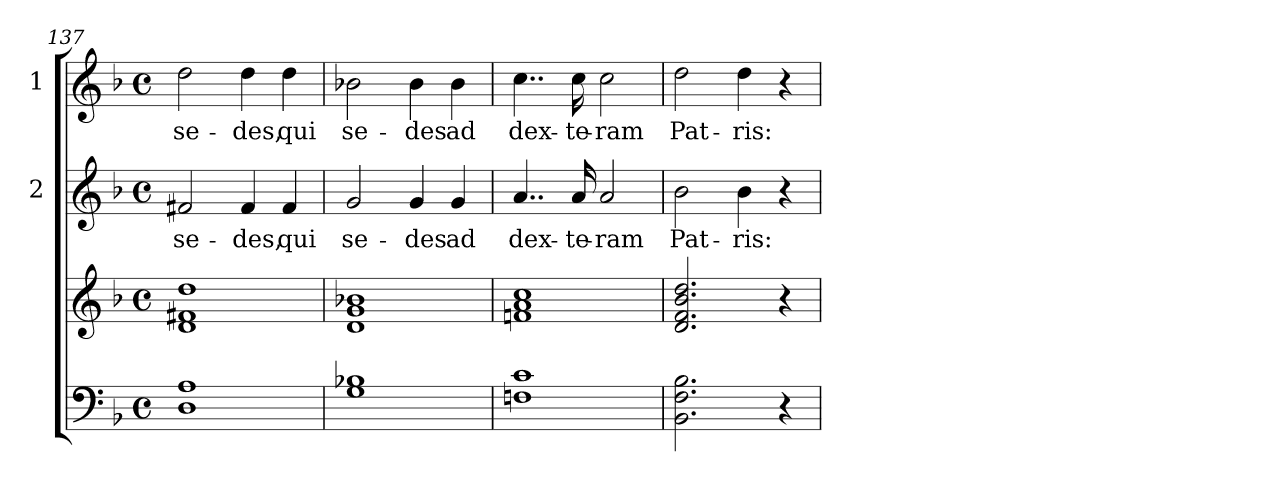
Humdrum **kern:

**kern	**kern	**kern	**text	**kern	**text
*part3	*part3	*part2	*part2	*part1	*part1
*staff4	*staff3	*staff2	*staff2	*staff1	*staff1
*	*	*I"2	*	*I"1	*
*clefF4	*clefG2	*clefG2	*	*clefG2	*
*k[b-]	*k[b-]	*k[b-]	*	*k[b-]	*
*F:	*F:	*F:	*	*F:	*
*M4/4	*M4/4	*M4/4	*	*M4/4	*
*met(c)	*met(c)	*met(c)	*	*met(c)	*
=137	=137	=137	=137	=137	=137
!	!	!	!LO:LY:b	!	!LO:LY:b
1D 1A	1d 1f#X 1dd	2f#X/	se-	2dd\	se-
!	!	!	!LO:LY:b	!	!LO:LY:b
.	.	4f#/	-des,	4dd\	-des,
!	!	!	!LO:LY:b	!	!LO:LY:b
.	.	4f#/	qui	4dd\	qui
=138	=138	=138	=138	=138	=138
!	!	!	!LO:LY:b	!	!LO:LY:b
1G 1B-X	1d 1g 1b-X	2g/	se-	2b-X\	se-
!	!	!	!LO:LY:b	!	!LO:LY:b
.	.	4g/	-des	4b-\	-des
!	!	!	!LO:LY:b	!	!LO:LY:b
.	.	4g/	ad	4b-\	ad
=139	=139	=139	=139	=139	=139
!	!	!	!LO:LY:b	!	!LO:LY:b
1Fn 1c	1fn 1a 1cc	4..a/	dex-	4..cc\	dex-
!	!	!	!LO:LY:b	!	!LO:LY:b
.	.	16a/	-te-	16cc\	-te-
!	!	!	!LO:LY:b	!	!LO:LY:b
.	.	2a/	-ram	2cc\	-ram
!!LO:LB:g=z
=140	=140	=140	=140	=140	=140
!	!	!	!LO:LY:b	!	!LO:LY:b
2.BB-\ 2.F\ 2.B-\	2.d/ 2.f/ 2.b-/ 2.dd/	2b-\	Pat-	2dd\	Pat-
!	!	!	!LO:LY:b	!	!LO:LY:b
.	.	4b-\	-ris:	4dd\	-ris:
4r	4r	4r	.	4r	.
=	=	=	=	=	=
*-	*-	*-	*-	*-	*-
